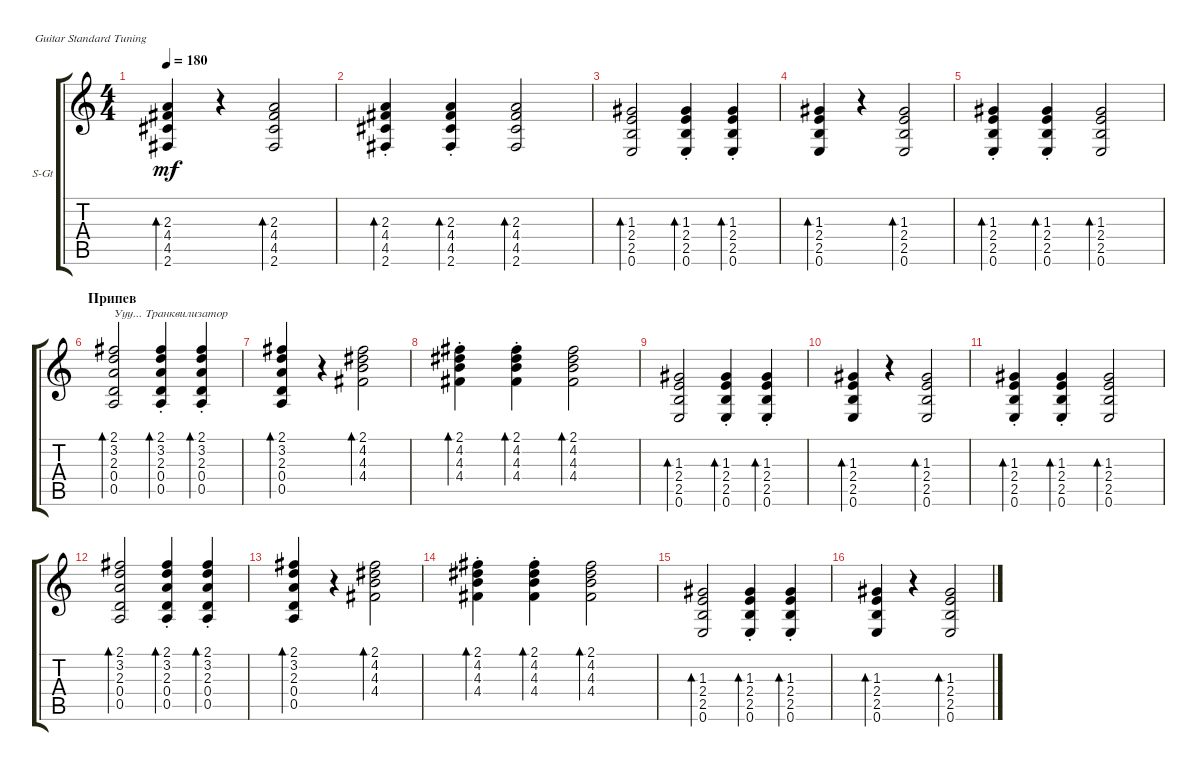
\defaultSystemsLayout 4
\bracketExtendMode groupsimilarinstruments
\firstSystemTrackNameOrientation horizontal
\otherSystemsTrackNameOrientation horizontal
\track ("Виктор Цой" "S-Gt") {mute instrument acousticguitarsteel}
\staff {score tabs}
\tuning (E4 B3 G3 D3 A2 E2)
\ts (4 4)
\tempo 180
\clef g2
\ks c
(2.6 4.5 4.4 2.3).4{bd 64 dy mf} r.4 (2.6 4.5 4.4 2.3).2{bd 65} |
(2.6{st} 4.5{st} 4.4{st} 2.3{st}).4{bd 65} (2.6{st} 4.5{st} 4.4{st} 2.3{st}).4{bd 64} (2.6 4.5 4.4 2.3).2{bd 65} |
(0.6 2.5 2.4 1.3).2{bd 65} (0.6{st} 2.5{st} 2.4{st} 1.3{st}).4{bd 64} (0.6{st} 2.5{st} 2.4{st} 1.3{st}).4{bd 65} |
(0.6 2.5 2.4 1.3).4{bd 64} r.4 (0.6 2.5 2.4 1.3).2{bd 65} |
(0.6{st} 2.5{st} 2.4{st} 1.3{st}).4{bd 65} (0.6{st} 2.5{st} 2.4{st} 1.3{st}).4{bd 64} (0.6 2.5 2.4 1.3).2{bd 65} |
\section ("" "Припев")
(0.5 0.4 2.3 2.1 3.2).2{bd 65 txt "Ууу... Транквилизатор"} (0.5{st} 0.4{st} 2.3{st} 2.1 3.2).4{bd 64} (0.5{st} 0.4{st} 2.3{st} 3.2 2.1).4{bd 65} |
(0.5 0.4 2.3 2.1 3.2).4{bd 64} r.4 (4.4 4.3 2.1 4.2).2{bd 65} |
(4.4{st} 4.3{st} 2.1 4.2).4{bd 65} (4.4{st} 4.3{st} 4.2 2.1).4{bd 64} (4.4 4.3 4.2 2.1).2{bd 65} |
(0.6 2.5 2.4 1.3).2{bd 65} (0.6{st} 2.5{st} 2.4{st} 1.3{st}).4{bd 64} (0.6{st} 2.5{st} 2.4{st} 1.3{st}).4{bd 65} |
(0.6 2.5 2.4 1.3).4{bd 64} r.4 (0.6 2.5 2.4 1.3).2{bd 65} |
(0.6{st} 2.5{st} 2.4{st} 1.3{st}).4{bd 65} (0.6{st} 2.5{st} 2.4{st} 1.3{st}).4{bd 64} (0.6 2.5 2.4 1.3).2{bd 65} |
(0.5 0.4 2.3 2.1 3.2).2{bd 65} (0.5{st} 0.4{st} 2.3{st} 2.1 3.2).4{bd 64} (0.5{st} 0.4{st} 2.3{st} 3.2 2.1).4{bd 65} |
(0.5 0.4 2.3 2.1 3.2).4{bd 64} r.4 (4.4 4.3 2.1 4.2).2{bd 65} |
(4.4{st} 4.3{st} 2.1 4.2).4{bd 65} (4.4{st} 4.3{st} 4.2 2.1).4{bd 64} (4.4 4.3 4.2 2.1).2{bd 65} |
(0.6 2.5 2.4 1.3).2{bd 65} (0.6{st} 2.5{st} 2.4{st} 1.3{st}).4{bd 64} (0.6{st} 2.5{st} 2.4{st} 1.3{st}).4{bd 65} |
(0.6 2.5 2.4 1.3).4{bd 64} r.4 (0.6 2.5 2.4 1.3).2{bd 65}
